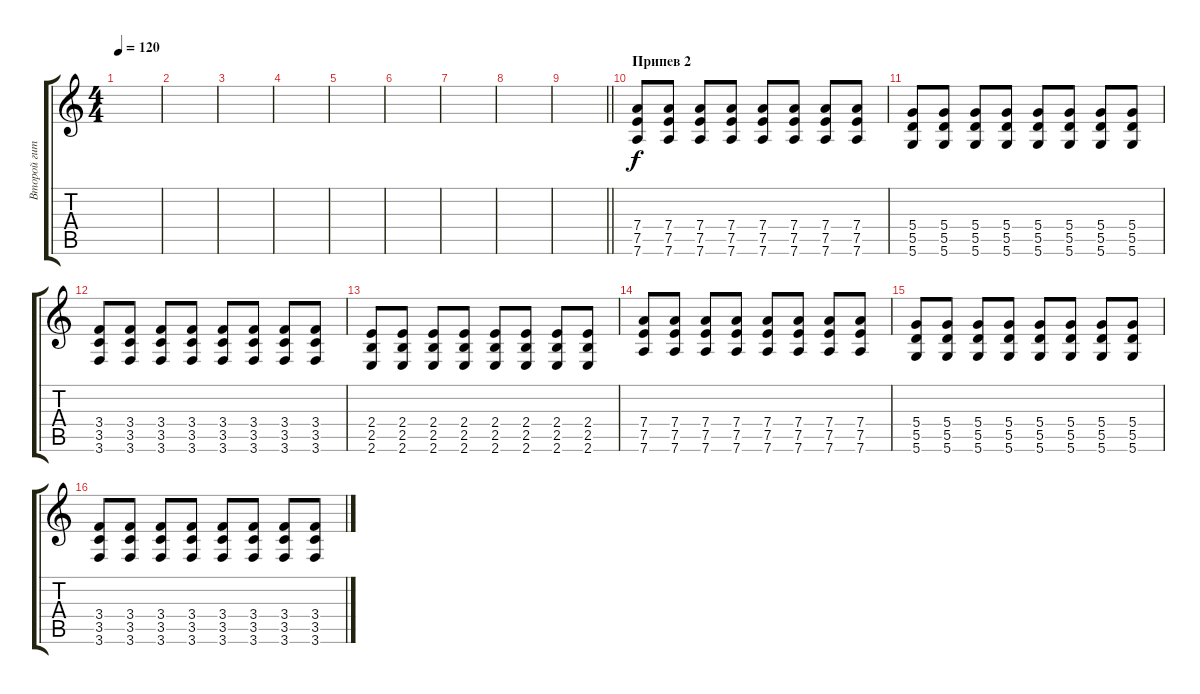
\track ("Второй гитарист" "Второй гит") {instrument distortionguitar}
\staff {score tabs}
\tuning (E4 B3 G3 D3 A2 D2) {hide}
\ts (4 4)
\tempo 120
\clef g2
\ks c
|
|
|
|
|
|
|
|
\barLineRight lightlight
|
\section ("" "Припев 2")
(7.4 7.5 7.6).8 (7.4 7.5 7.6).8 (7.4 7.5 7.6).8 (7.4 7.5 7.6).8 (7.4 7.5 7.6).8 (7.4 7.5 7.6).8 (7.4 7.5 7.6).8 (7.4 7.5 7.6).8 |
(5.4 5.5 5.6).8 (5.4 5.5 5.6).8 (5.4 5.5 5.6).8 (5.4 5.5 5.6).8 (5.4 5.5 5.6).8 (5.4 5.5 5.6).8 (5.4 5.5 5.6).8 (5.4 5.5 5.6).8 |
(3.4 3.5 3.6).8 (3.4 3.5 3.6).8 (3.4 3.5 3.6).8 (3.4 3.5 3.6).8 (3.4 3.5 3.6).8 (3.4 3.5 3.6).8 (3.4 3.5 3.6).8 (3.4 3.5 3.6).8 |
(2.4 2.5 2.6).8 (2.4 2.5 2.6).8 (2.4 2.5 2.6).8 (2.4 2.5 2.6).8 (2.4 2.5 2.6).8 (2.4 2.5 2.6).8 (2.4 2.5 2.6).8 (2.4 2.5 2.6).8 |
(7.4 7.5 7.6).8 (7.4 7.5 7.6).8 (7.4 7.5 7.6).8 (7.4 7.5 7.6).8 (7.4 7.5 7.6).8 (7.4 7.5 7.6).8 (7.4 7.5 7.6).8 (7.4 7.5 7.6).8 |
(5.4 5.5 5.6).8 (5.4 5.5 5.6).8 (5.4 5.5 5.6).8 (5.4 5.5 5.6).8 (5.4 5.5 5.6).8 (5.4 5.5 5.6).8 (5.4 5.5 5.6).8 (5.4 5.5 5.6).8 |
(3.4 3.5 3.6).8 (3.4 3.5 3.6).8 (3.4 3.5 3.6).8 (3.4 3.5 3.6).8 (3.4 3.5 3.6).8 (3.4 3.5 3.6).8 (3.4 3.5 3.6).8 (3.4 3.5 3.6).8
